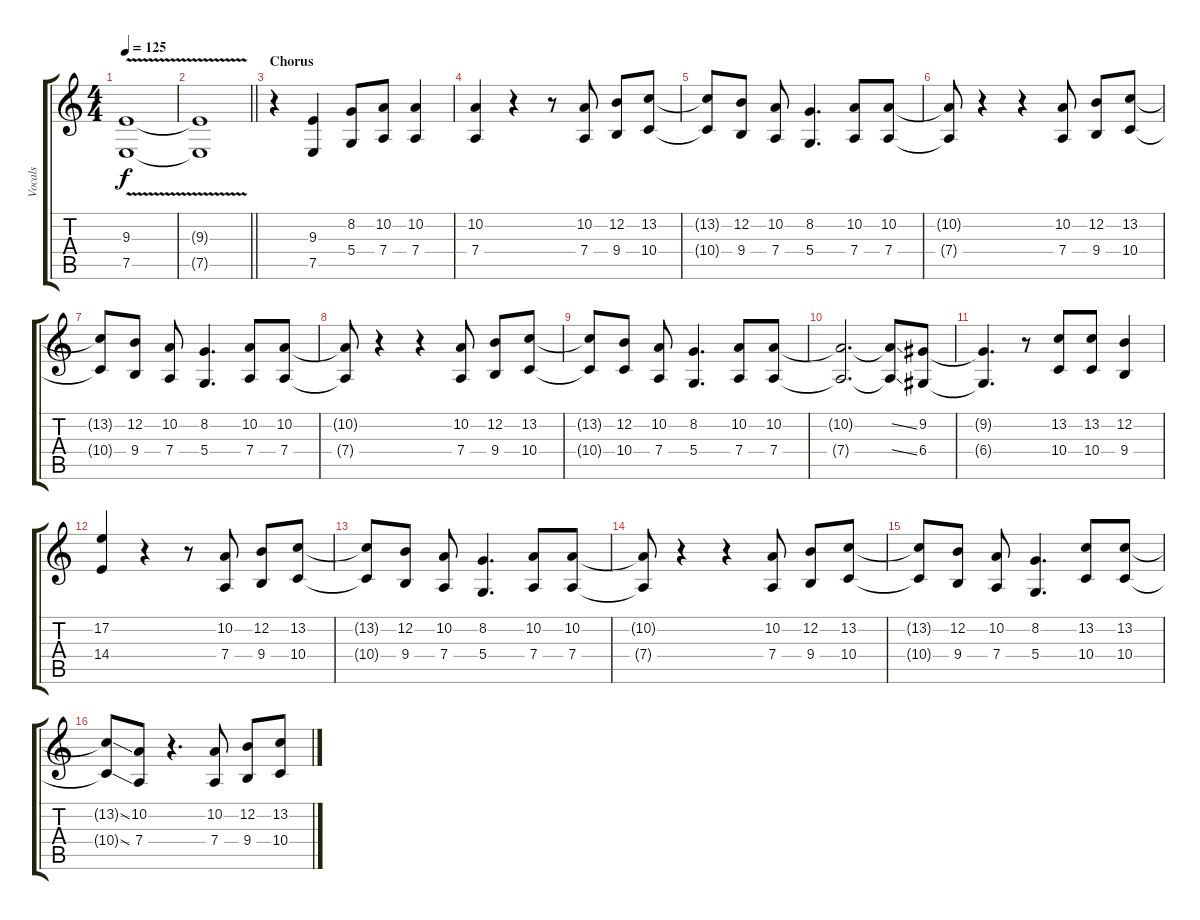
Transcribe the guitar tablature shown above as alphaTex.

\track ("Vocals" "Vocals") {instrument lead2sawtooth}
\staff {score tabs}
\tuning (E4 B3 G3 D3 A2 E2) {hide}
\ts (4 4)
\tempo 125
\clef g2
\ks c
(9.3{v} 7.5{v}).1{dy f} |
\barLineRight lightlight
(9.3{t} 7.5{t}).1 |
\section ("" "Chorus")
r.4 (9.3 7.5).4 (8.2 5.4).8 (10.2 7.4).8 (10.2 7.4).4 |
(10.2 7.4).4 r.4 r.8 (10.2 7.4).8 (12.2 9.4).8 (13.2 10.4).8 |
(13.2{t} 10.4{t}).8 (12.2 9.4).8 (10.2 7.4).8 (8.2 5.4).4{d} (10.2 7.4).8 (10.2 7.4).8 |
(10.2{t} 7.4{t}).8 r.4 r.4 (10.2 7.4).8 (12.2 9.4).8 (13.2 10.4).8 |
(13.2{t} 10.4{t}).8 (12.2 9.4).8 (10.2 7.4).8 (8.2 5.4).4{d} (10.2 7.4).8 (10.2 7.4).8 |
(10.2{t} 7.4{t}).8 r.4 r.4 (10.2 7.4).8 (12.2 9.4).8 (13.2 10.4).8 |
(13.2{t} 10.4{t}).8 (12.2 10.4).8 (10.2 7.4).8 (8.2 5.4).4{d} (10.2 7.4).8 (10.2 7.4).8 |
(10.2{t} 7.4{t}).2{d} (10.2{ss t} 7.4{ss t}).8 (9.2 6.4).8 |
(9.2{t} 6.4{t}).4{d} r.8 (13.2 10.4).8 (13.2 10.4).8 (12.2 9.4).4 |
(17.2 14.4).4 r.4 r.8 (10.2 7.4).8 (12.2 9.4).8 (13.2 10.4).8 |
(13.2{t} 10.4{t}).8 (12.2 9.4).8 (10.2 7.4).8 (8.2 5.4).4{d} (10.2 7.4).8 (10.2 7.4).8 |
(10.2{t} 7.4{t}).8 r.4 r.4 (10.2 7.4).8 (12.2 9.4).8 (13.2 10.4).8 |
(13.2{t} 10.4{t}).8 (12.2 9.4).8 (10.2 7.4).8 (8.2 5.4).4{d} (13.2 10.4).8 (13.2 10.4).8 |
(13.2{ss t} 10.4{ss t}).8 (10.2 7.4).8 r.4{d} (10.2 7.4).8 (12.2 9.4).8 (13.2 10.4).8
